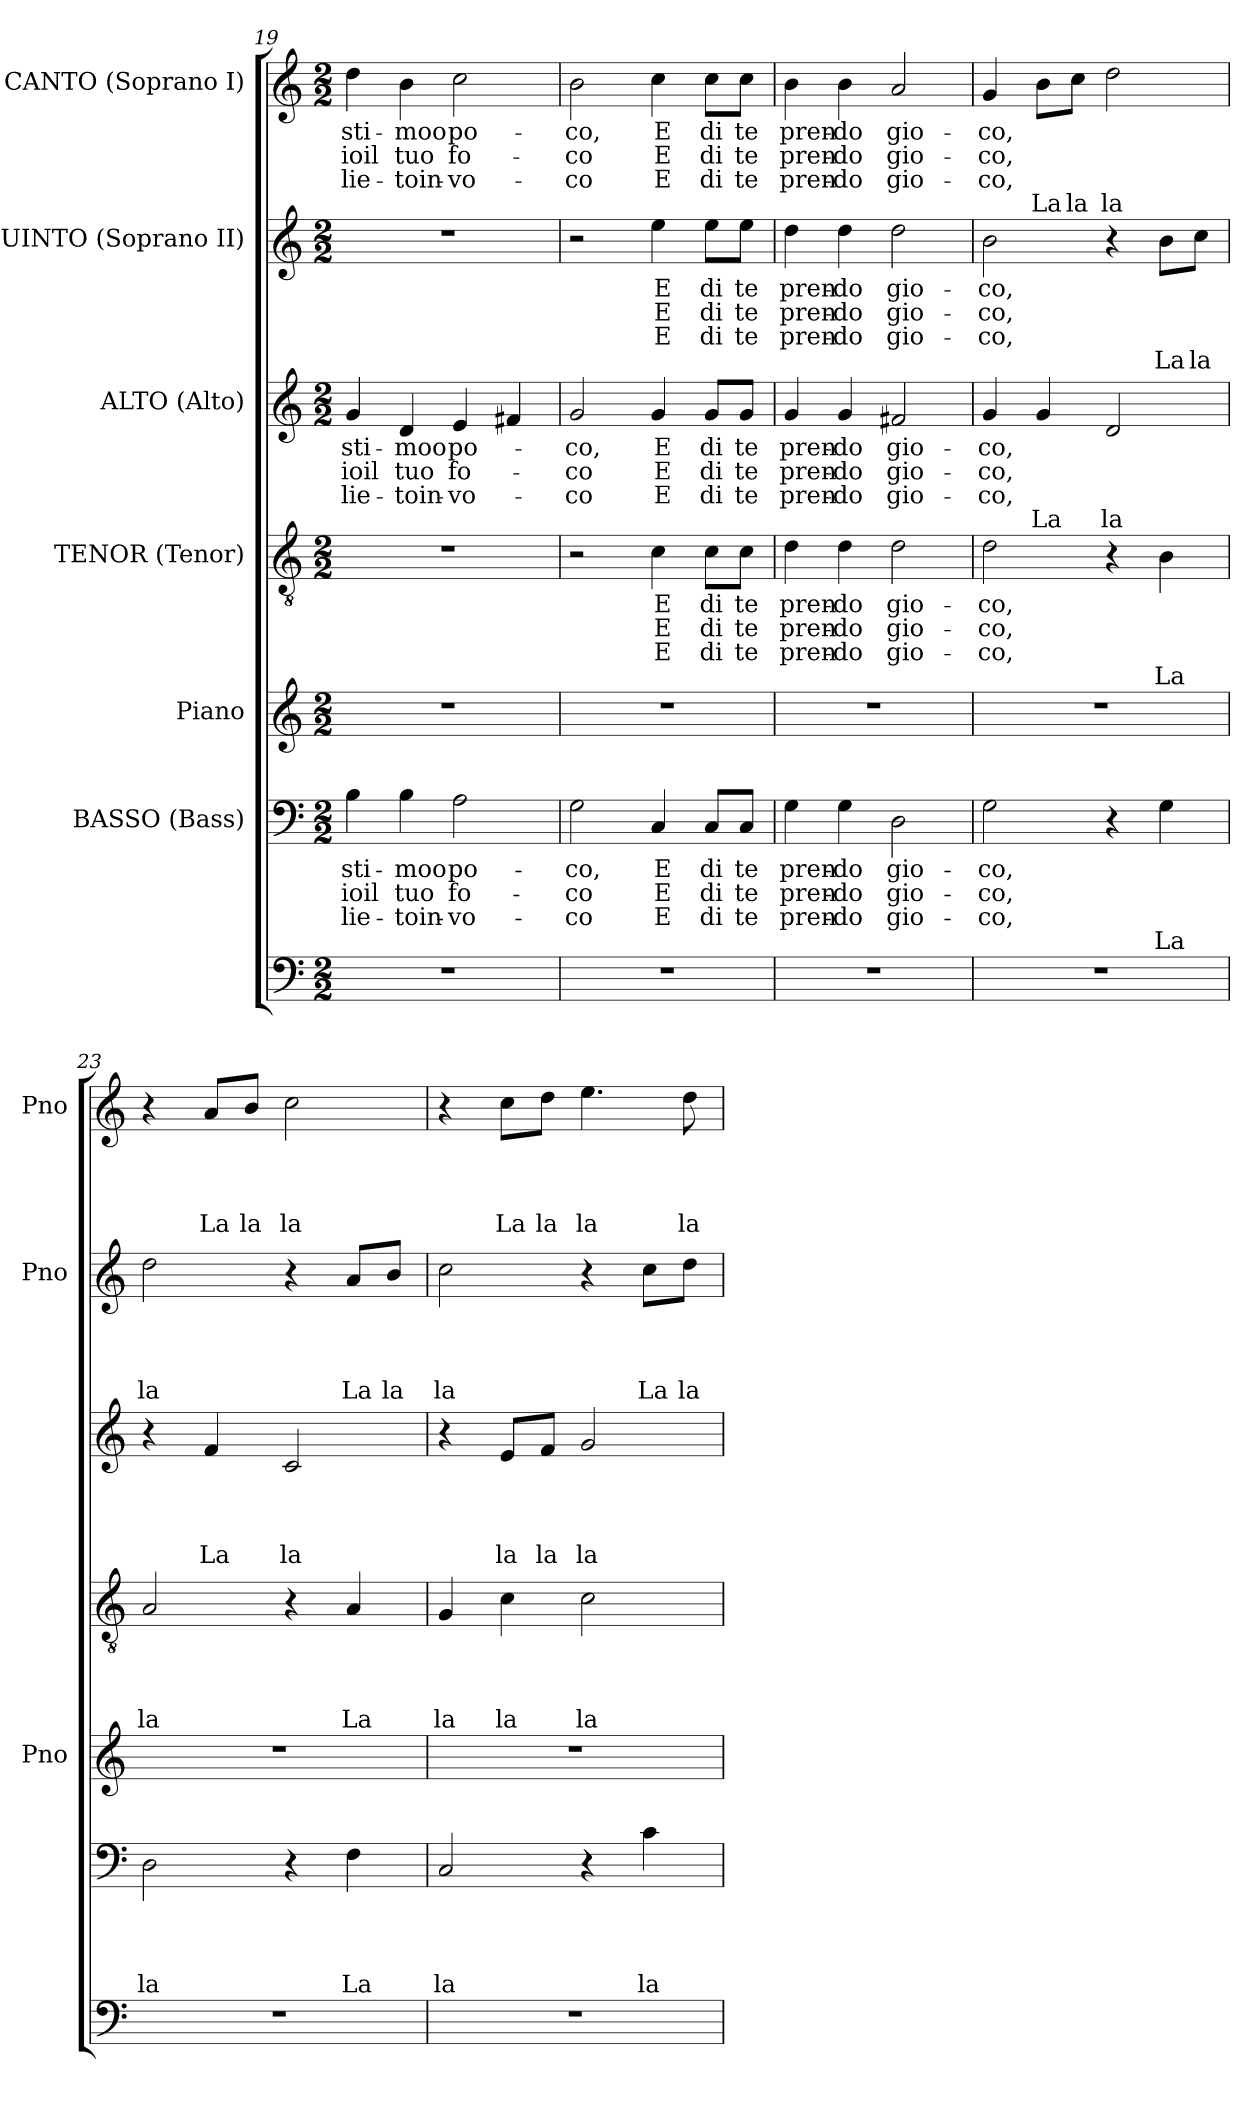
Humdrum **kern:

**kern	**kern	**text	**text	**text	**text	**kern	**kern	**text	**text	**text	**text	**kern	**text	**text	**text	**text	**kern	**text	**text	**text	**text	**kern	**text	**text	**text	**text
*part7	*part6	*part6	*part6	*part6	*part6	*part5	*part4	*part4	*part4	*part4	*part4	*part3	*part3	*part3	*part3	*part3	*part2	*part2	*part2	*part2	*part2	*part1	*part1	*part1	*part1	*part1
*staff7	*staff6	*staff6	*staff6	*staff6	*staff6	*staff5	*staff4	*staff4	*staff4	*staff4	*staff4	*staff3	*staff3	*staff3	*staff3	*staff3	*staff2	*staff2	*staff2	*staff2	*staff2	*staff1	*staff1	*staff1	*staff1	*staff1
*	*I"BASSO (Bass)	*	*	*	*	*I"Piano	*I"TENOR (Tenor)	*	*	*	*	*I"ALTO (Alto)	*	*	*	*	*I"QUINTO (Soprano II)	*	*	*	*	*I"CANTO (Soprano I)	*	*	*	*
*	*	*	*	*	*	*I'Pno	*	*	*	*	*	*	*	*	*	*	*I'Pno	*	*	*	*	*I'Pno	*	*	*	*
*clefF4	*clefF4	*	*	*	*	*clefG2	*clefGv2	*	*	*	*	*clefG2	*	*	*	*	*clefG2	*	*	*	*	*clefG2	*	*	*	*
*k[]	*k[]	*	*	*	*	*k[]	*k[]	*	*	*	*	*k[]	*	*	*	*	*k[]	*	*	*	*	*k[]	*	*	*	*
*C:	*C:	*	*	*	*	*C:	*C:	*	*	*	*	*C:	*	*	*	*	*C:	*	*	*	*	*C:	*	*	*	*
*M2/2	*M2/2	*	*	*	*	*M2/2	*M2/2	*	*	*	*	*M2/2	*	*	*	*	*M2/2	*	*	*	*	*M2/2	*	*	*	*
=19	=19	=19	=19	=19	=19	=19	=19	=19	=19	=19	=19	=19	=19	=19	=19	=19	=19	=19	=19	=19	=19	=19	=19	=19	=19	=19
1r	4B\	sti-	ioil	lie-	.	1r	1r	.	.	.	.	4g/	sti-	ioil	lie-	.	1r	.	.	.	.	4dd\	sti-	ioil	lie-	.
.	4B\	-moo	tuo	-toin-	.	.	.	.	.	.	.	4d/	-moo	tuo	-toin-	.	.	.	.	.	.	4b\	-moo	tuo	-toin-	.
.	2A\	po-	fo-	-vo-	.	.	.	.	.	.	.	4e/	po-	fo-	-vo-	.	.	.	.	.	.	2cc\	po-	fo-	-vo-	.
.	.	.	.	.	.	.	.	.	.	.	.	4f#X/	.	.	.	.	.	.	.	.	.	.	.	.	.	.
=20	=20	=20	=20	=20	=20	=20	=20	=20	=20	=20	=20	=20	=20	=20	=20	=20	=20	=20	=20	=20	=20	=20	=20	=20	=20	=20
1r	2G\	-co,	-co	-co	.	1r	2r	.	.	.	.	2g/	-co,	-co	-co	.	2r	.	.	.	.	2b\	-co,	-co	-co	.
.	4C/	E	E	E	.	.	4c\	E	E	E	.	4g/	E	E	E	.	4ee\	E	E	E	.	4cc\	E	E	E	.
.	8C/L	di	di	di	.	.	8c\L	di	di	di	.	8g/L	di	di	di	.	8ee\L	di	di	di	.	8cc\L	di	di	di	.
.	8C/J	te	te	te	.	.	8c\J	te	te	te	.	8g/J	te	te	te	.	8ee\J	te	te	te	.	8cc\J	te	te	te	.
!!LO:PB:g=z
=21	=21	=21	=21	=21	=21	=21	=21	=21	=21	=21	=21	=21	=21	=21	=21	=21	=21	=21	=21	=21	=21	=21	=21	=21	=21	=21
1r	4G\	pren-	pren-	pren-	.	1r	4d\	pren-	pren-	pren-	.	4g/	pren-	pren-	pren-	.	4dd\	pren-	pren-	pren-	.	4b\	pren-	pren-	pren-	.
.	4G\	-do	-do	-do	.	.	4d\	-do	-do	-do	.	4g/	-do	-do	-do	.	4dd\	-do	-do	-do	.	4b\	-do	-do	-do	.
.	2D\	gio-	gio-	gio-	.	.	2d\	gio-	gio-	gio-	.	2f#X/	gio-	gio-	gio-	.	2dd\	gio-	gio-	gio-	.	2a/	gio-	gio-	gio-	.
=22	=22	=22	=22	=22	=22	=22	=22	=22	=22	=22	=22	=22	=22	=22	=22	=22	=22	=22	=22	=22	=22	=22	=22	=22	=22	=22
1r	2G\	-co,	-co,	-co,	.	1r	2d\	-co,	-co,	-co,	.	4g/	-co,	-co,	-co,	.	2b\	-co,	-co,	-co,	.	4g/	-co,	-co,	-co,	.
.	.	.	.	.	.	.	.	.	.	.	.	4g/	.	.	.	La	.	.	.	.	.	8b\L	.	.	.	La
.	.	.	.	.	.	.	.	.	.	.	.	.	.	.	.	.	.	.	.	.	.	8cc\J	.	.	.	la
.	4r	.	.	.	.	.	4r	.	.	.	.	2d/	.	.	.	la	4r	.	.	.	.	2dd\	.	.	.	la
.	4G\	.	.	.	La	.	4B\	.	.	.	La	.	.	.	.	.	8b\L	.	.	.	La	.	.	.	.	.
.	.	.	.	.	.	.	.	.	.	.	.	.	.	.	.	.	8cc\J	.	.	.	la	.	.	.	.	.
=23	=23	=23	=23	=23	=23	=23	=23	=23	=23	=23	=23	=23	=23	=23	=23	=23	=23	=23	=23	=23	=23	=23	=23	=23	=23	=23
1r	2D\	.	.	.	la	1r	2A/	.	.	.	la	4r	.	.	.	.	2dd\	.	.	.	la	4r	.	.	.	.
.	.	.	.	.	.	.	.	.	.	.	.	4f/	.	.	.	La	.	.	.	.	.	8a/L	.	.	.	La
.	.	.	.	.	.	.	.	.	.	.	.	.	.	.	.	.	.	.	.	.	.	8b/J	.	.	.	la
.	4r	.	.	.	.	.	4r	.	.	.	.	2c/	.	.	.	la	4r	.	.	.	.	2cc\	.	.	.	la
.	4F\	.	.	.	La	.	4A/	.	.	.	La	.	.	.	.	.	8a/L	.	.	.	La	.	.	.	.	.
.	.	.	.	.	.	.	.	.	.	.	.	.	.	.	.	.	8b/J	.	.	.	la	.	.	.	.	.
=24	=24	=24	=24	=24	=24	=24	=24	=24	=24	=24	=24	=24	=24	=24	=24	=24	=24	=24	=24	=24	=24	=24	=24	=24	=24	=24
1r	2C/	.	.	.	la	1r	4G/	.	.	.	la	4r	.	.	.	.	2cc\	.	.	.	la	4r	.	.	.	.
.	.	.	.	.	.	.	4c\	.	.	.	la	8e/L	.	.	.	la	.	.	.	.	.	8cc\L	.	.	.	La
.	.	.	.	.	.	.	.	.	.	.	.	8f/J	.	.	.	la	.	.	.	.	.	8dd\J	.	.	.	la
.	4r	.	.	.	.	.	2c\	.	.	.	la	2g/	.	.	.	la	4r	.	.	.	.	4.ee\	.	.	.	la
.	4c\	.	.	.	la	.	.	.	.	.	.	.	.	.	.	.	8cc\L	.	.	.	La	.	.	.	.	.
.	.	.	.	.	.	.	.	.	.	.	.	.	.	.	.	.	8dd\J	.	.	.	la	8dd\	.	.	.	la
=	=	=	=	=	=	=	=	=	=	=	=	=	=	=	=	=	=	=	=	=	=	=	=	=	=	=
*-	*-	*-	*-	*-	*-	*-	*-	*-	*-	*-	*-	*-	*-	*-	*-	*-	*-	*-	*-	*-	*-	*-	*-	*-	*-	*-
